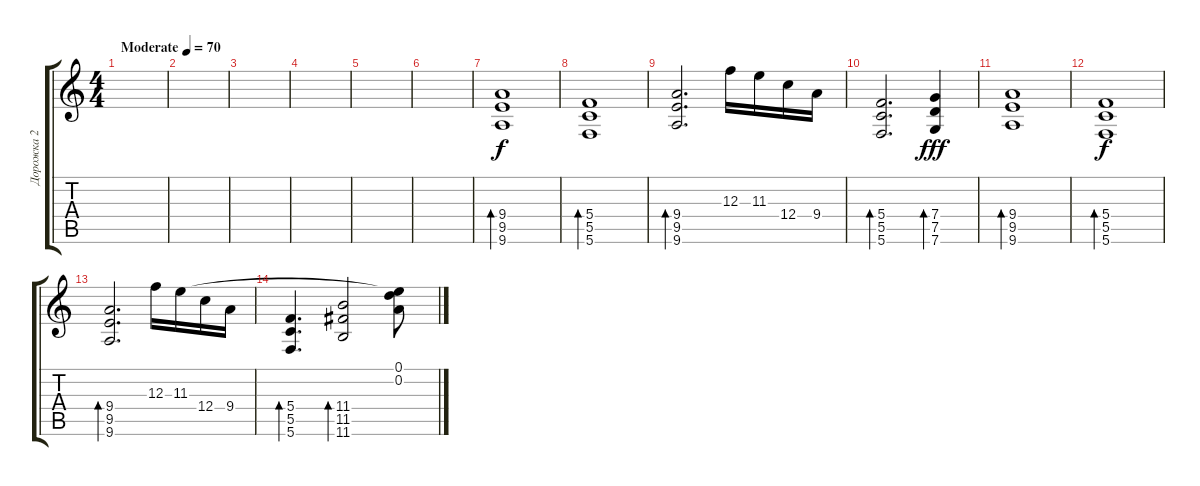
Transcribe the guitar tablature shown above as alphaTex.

\track ("Дорожка 2" "Дорожка 2") {instrument distortionguitar}
\staff {score tabs}
\tuning (D4 A3 F3 C3 G2 C2) {hide}
\ts (4 4)
\tempo (70 "Moderate")
\clef g2
\ks c
|
|
|
|
|
|
(9.4 9.5 9.6).1{bd 120} |
(5.4 5.5 5.6).1{bd 120} |
(9.4 9.5 9.6).2{d bd 120} 12.3.16 11.3.16 12.4.16 9.4.16 |
(5.4 5.5 5.6).2{d bd 120} (7.4 7.5 7.6).4{bd 120 dy fff} |
(9.4 9.5 9.6).1{bd 120} |
(5.4 5.5 5.6).1{bd 120 dy f} |
(9.4 9.5 9.6).2{d bd 120} 12.3.16 11.3.16 12.4.16 9.4.16 |
(5.4 5.5 5.6).4{d bd 120} (11.4 11.5 11.6).2{bd 120} (0.1 0.2 11.3{t}).8
